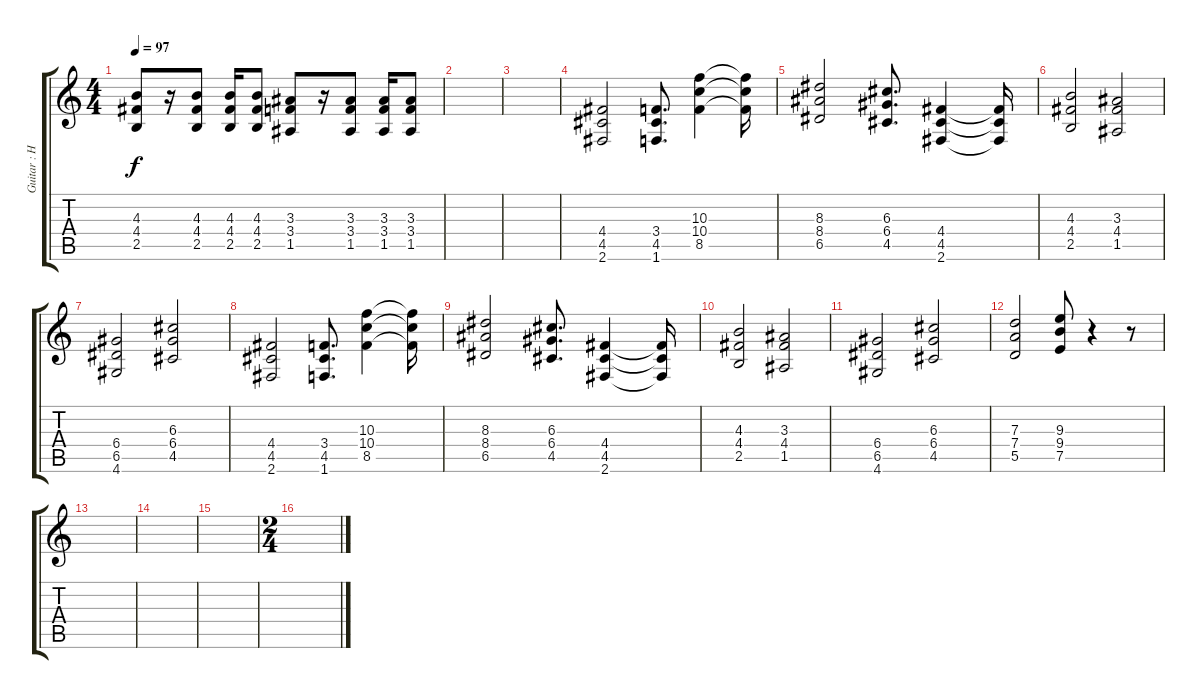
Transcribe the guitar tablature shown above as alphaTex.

\track ("Guitar : Hirasawa Yui - Chan" "Guitar : H") {instrument overdrivenguitar}
\staff {score tabs}
\tuning (E4 B3 G3 D3 A2 E2) {hide}
\ts (4 4)
\tempo 97
\clef g2
\ks c
(4.3 4.4 2.5).8{dy f} r.16 (4.3 4.4 2.5).8 (4.3 4.4 2.5).16 (4.3 4.4 2.5).8 (3.3 3.4 1.5).8 r.16 (3.3 3.4 1.5).8 (3.3 3.4 1.5).16 (3.3 3.4 1.5).8 |
|
|
(4.4 4.5 2.6).2 (3.4 4.5 1.6).8{d} (10.3 10.4 8.5).4 (10.3{t} 10.4{t} 8.5{t}).16 |
(8.3 8.4 6.5).2 (6.3 6.4 4.5).8{d} (4.4 4.5 2.6).4 (4.4{t} 4.5{t} 2.6{t}).16 |
(4.3 4.4 2.5).2 (3.3 4.4 1.5).2 |
(6.4 6.5 4.6).2 (6.3 6.4 4.5).2 |
(4.4 4.5 2.6).2 (3.4 4.5 1.6).8{d} (10.3 10.4 8.5).4 (10.3{t} 10.4{t} 8.5{t}).16 |
(8.3 8.4 6.5).2 (6.3 6.4 4.5).8{d} (4.4 4.5 2.6).4 (4.4{t} 4.5{t} 2.6{t}).16 |
(4.3 4.4 2.5).2 (3.3 4.4 1.5).2 |
(6.4 6.5 4.6).2 (6.3 6.4 4.5).2 |
(7.3 7.4 5.5).2 (9.3 9.4 7.5).8 r.4 r.8 |
|
|
|
\ts (2 4)
